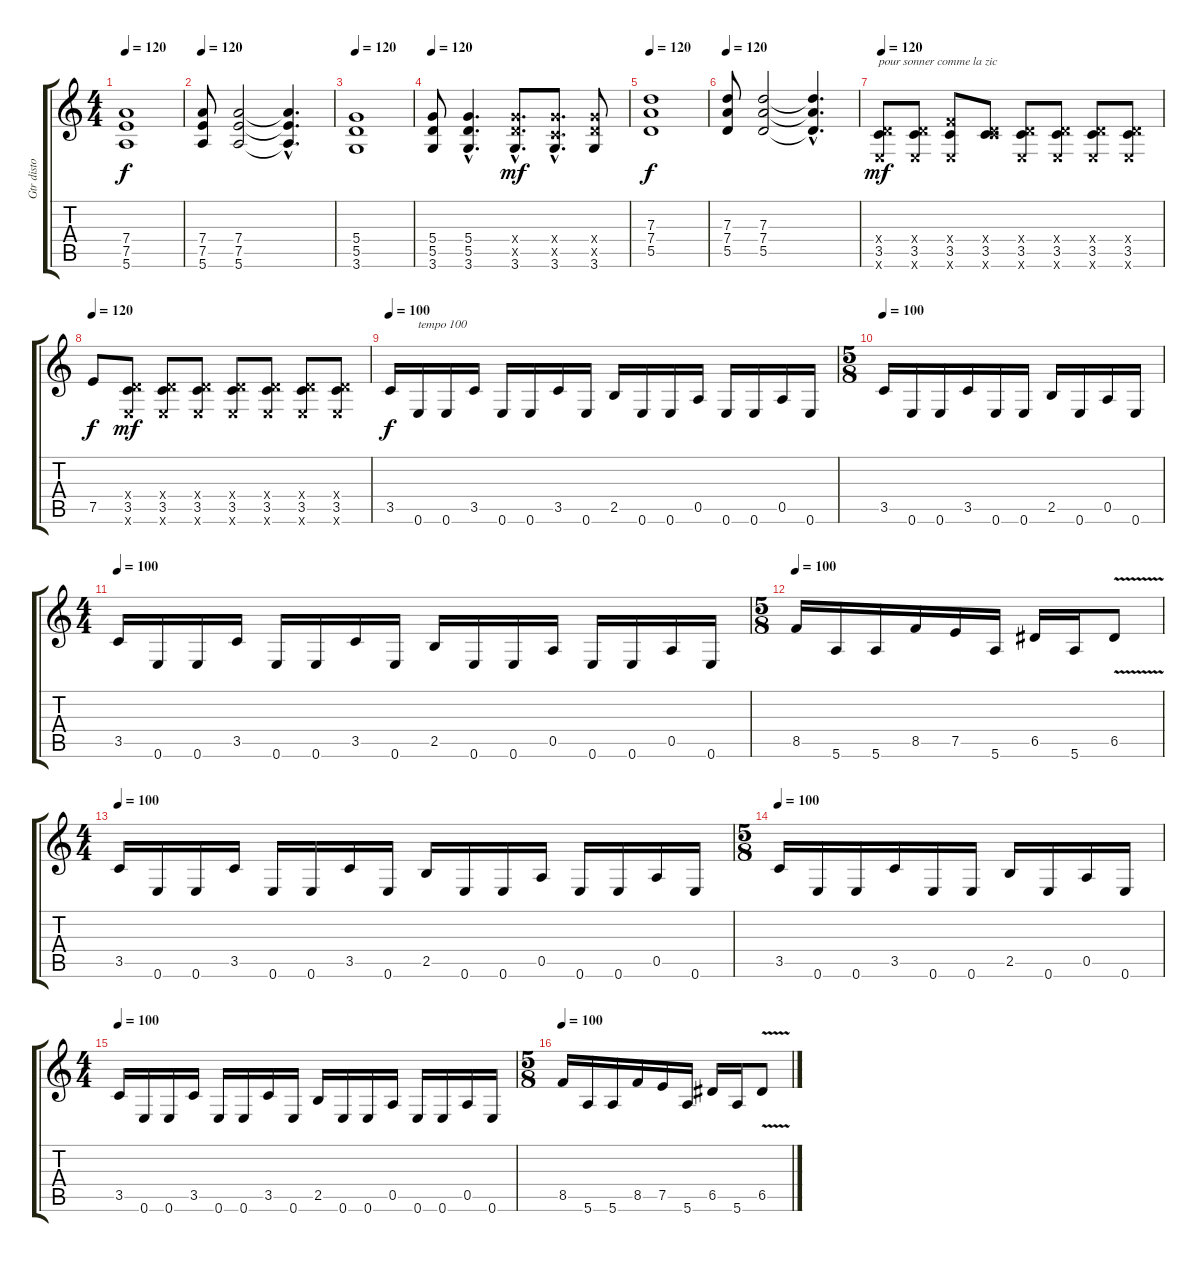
\track ("Gtr disto" "Gtr disto") {instrument distortionguitar}
\staff {score tabs}
\tuning (E4 B3 G3 D3 A2 E2) {hide}
\ts (4 4)
\tempo 120
\clef g2
\ks c
(7.4 7.5 5.6).1{dy f} |
\tempo 120
(7.4 7.5 5.6).8 (7.4 7.5 5.6).2 (7.4{hac t} 7.5{hac t} 5.6{hac t}).4{d} |
\tempo 120
(5.4 5.5 3.6).1 |
\tempo 120
(5.4 5.5 3.6).8 (5.4{hac} 5.5{hac} 3.6{hac}).4{d} (5.4{hac x} 5.5{hac x} 3.6{hac}).8{d dy mf} (5.4{hac x} 3.5{hac x} 3.6{hac}).8{d} (5.4{x} 5.5{x} 3.6).8 |
\tempo 120
(7.3 7.4 5.5).1{dy f} |
\tempo 120
(7.3 7.4 5.5).8 (7.3 7.4 5.5).2 (7.3{hac t} 7.4{hac t} 5.5{hac t}).4{d} |
\tempo 120
(0.4{x} 3.5 0.6{x}).8{txt "pour sonner comme la zic" dy mf} (0.4{x} 3.5 0.6{x}).8 (3.4{x} 3.5 0.6{x}).8 (0.4{x} 3.5 8.6{x}).8 (0.4{x} 3.5 0.6{x}).8 (0.4{x} 3.5 0.6{x}).8 (0.4{x} 3.5 0.6{x}).8 (0.4{x} 3.5 0.6{x}).8 |
\tempo 120
7.5.8{dy f} (0.4{x} 3.5 0.6{x}).8{dy mf} (0.4{x} 3.5 0.6{x}).8 (0.4{x} 3.5 0.6{x}).8 (0.4{x} 3.5 0.6{x}).8 (0.4{x} 3.5 0.6{x}).8 (0.4{x} 3.5 0.6{x}).8 (0.4{x} 3.5 0.6{x}).8 |
\tempo 100
3.5.16{dy f} 0.6.16{txt "tempo 100"} 0.6.16 3.5.16 0.6.16 0.6.16 3.5.16 0.6.16 2.5.16 0.6.16 0.6.16 0.5.16 0.6.16 0.6.16 0.5.16 0.6.16 |
\ts (5 8)
\tempo 100
3.5.16 0.6.16 0.6.16 3.5.16 0.6.16 0.6.16 2.5.16 0.6.16 0.5.16 0.6.16 |
\ts (4 4)
\tempo 100
3.5.16 0.6.16 0.6.16 3.5.16 0.6.16 0.6.16 3.5.16 0.6.16 2.5.16 0.6.16 0.6.16 0.5.16 0.6.16 0.6.16 0.5.16 0.6.16 |
\ts (5 8)
\tempo 100
8.5.16 5.6.16 5.6.16 8.5.16 7.5.16 5.6.16 6.5.16 5.6.16 6.5{v}.8 |
\ts (4 4)
\tempo 100
3.5.16 0.6.16 0.6.16 3.5.16 0.6.16 0.6.16 3.5.16 0.6.16 2.5.16 0.6.16 0.6.16 0.5.16 0.6.16 0.6.16 0.5.16 0.6.16 |
\ts (5 8)
\tempo 100
3.5.16 0.6.16 0.6.16 3.5.16 0.6.16 0.6.16 2.5.16 0.6.16 0.5.16 0.6.16 |
\ts (4 4)
\tempo 100
3.5.16 0.6.16 0.6.16 3.5.16 0.6.16 0.6.16 3.5.16 0.6.16 2.5.16 0.6.16 0.6.16 0.5.16 0.6.16 0.6.16 0.5.16 0.6.16 |
\ts (5 8)
\tempo 100
8.5.16 5.6.16 5.6.16 8.5.16 7.5.16 5.6.16 6.5.16 5.6.16 6.5{v}.8
